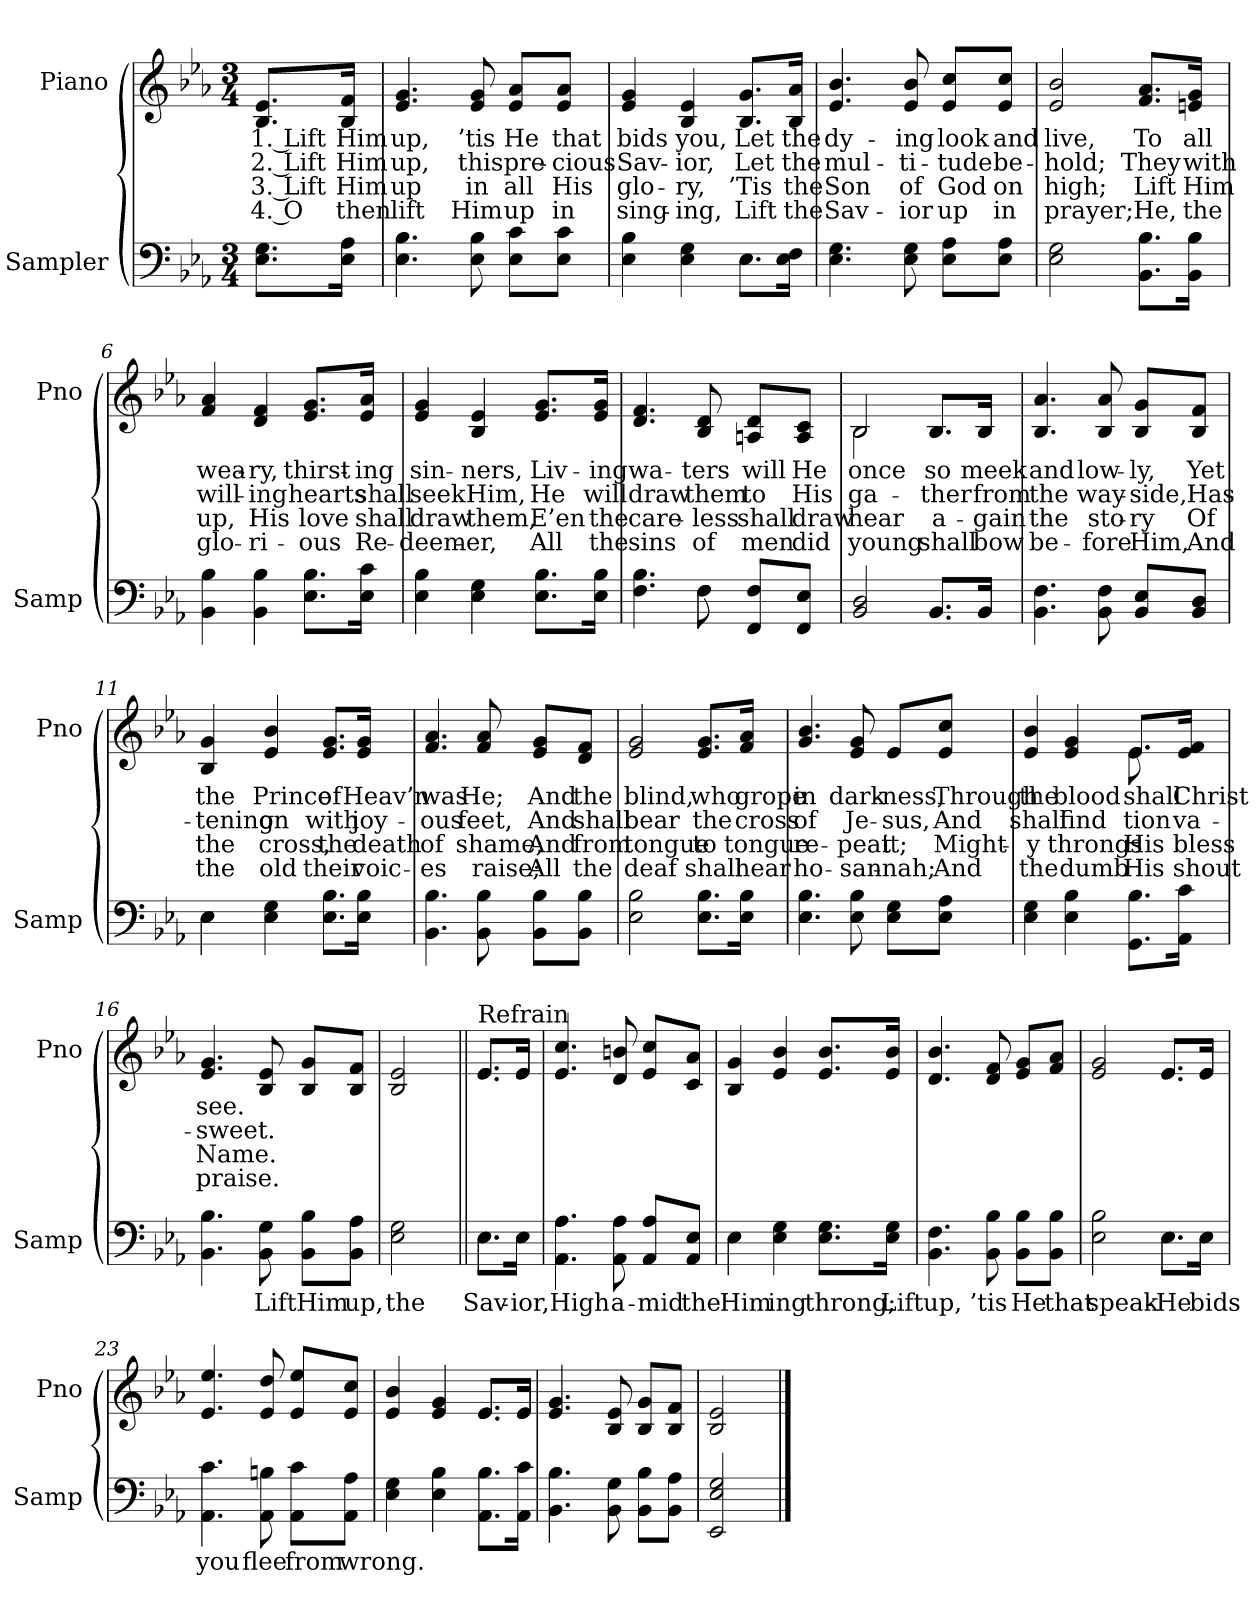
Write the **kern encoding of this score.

**kern	**text	**kern	**text	**text	**text	**text
*part2	*part2	*part1	*part1	*part1	*part1	*part1
*staff2	*staff2	*staff1	*staff1	*staff1	*staff1	*staff1
*I"Sampler	*	*I"Piano	*	*	*	*
*I'Samp	*	*I'Pno	*	*	*	*
*clefF4	*	*clefG2	*	*	*	*
*k[b-e-a-]	*	*k[b-e-a-]	*	*	*	*
*E-:	*	*E-:	*	*	*	*
*M3/4	*	*M3/4	*	*	*	*
=1	=1	=1	=1	=1	=1	=1
8.E-\ 8.G\L	.	8.B-/ 8.e-/L	1. Lift	2. Lift	3. Lift	4. O
16E-\ 16A-\Jk	.	16B-/ 16f/Jk	Him	Him	Him	then
=2	=2	=2	=2	=2	=2	=2
4.E- 4.B-	.	4.e- 4.g	up,	up,	up	lift
8E- 8B-	.	8e- 8g	’tis	this	in	Him
8E-\ 8c\L	.	8e-/ 8a-/L	He	pre-	all	up
8E-\ 8c\J	.	8e-/ 8a-/J	that	-cious	His	in
=3	=3	=3	=3	=3	=3	=3
4E- 4B-	.	4e- 4g	bids	Sav-	glo-	sing-
4E- 4G	.	4B- 4e-	you,	-ior,	-ry,	-ing,
8.E-\L	.	8.B-/ 8.g/L	Let	Let	’Tis	Lift
16E-\ 16F\Jk	.	16B-/ 16a-/Jk	the	the	the	the
=4	=4	=4	=4	=4	=4	=4
4.E- 4.G	.	4.e- 4.b-	dy-	mul-	Son	Sav-
8E- 8G	.	8e- 8b-	-ing	-ti-	of	-ior
8E-\ 8A-\L	.	8e-/ 8cc/L	look	-tude	God	up
8E-\ 8A-\J	.	8e-/ 8cc/J	and	be-	on	in
=5	=5	=5	=5	=5	=5	=5
2E- 2G	.	2e- 2b-	live,	-hold;	high;	prayer;
8.BB-\ 8.B-\L	.	8.f/ 8.a-/L	To	They	Lift	He,
16BB-\ 16B-\Jk	.	16en/ 16g/Jk	all	with	Him	the
=6	=6	=6	=6	=6	=6	=6
4BB- 4B-	.	4f 4a-	wea-	will-	up,	glo-
4BB- 4B-	.	4d 4f	-ry,	-ing	His	-ri-
8.E-\ 8.B-\L	.	8.e-/ 8.g/L	thirst-	hearts	love	-ous
16E-\ 16c\Jk	.	16e-/ 16a-/Jk	-ing	shall	shall	Re-
=7	=7	=7	=7	=7	=7	=7
4E- 4B-	.	4e- 4g	sin-	seek	draw	-deem-
4E- 4G	.	4B- 4e-	-ners,	Him,	them,	-er,
8.E-\ 8.B-\L	.	8.e-/ 8.g/L	Liv-	He	E’en	All
16E-\ 16B-\Jk	.	16e-/ 16g/Jk	-ing	will	the	the
=8	=8	=8	=8	=8	=8	=8
*^	*	*	*	*	*	*
4.F 4.B-	4.ryy	.	4.d 4.f	wa-	draw	care-	sins
8F\	8F	.	8B- 8d	-ters	them	-less	of
8FF/ 8F/L	4ryy	.	8An/ 8d/L	will	to	shall	men
8FF/ 8E-/J	.	.	8A/ 8c/J	He	His	draw	did
=9	=9	=9	=9	=9	=9	=9	=9
*	*	*	*^	*	*	*	*
2BB- 2D	2ryy	.	2B-/	2B-	once	ga-	hear	young
8.BB-/L	8.BB-/L	.	8.B-/L	8.B-/L	so	-ther	a-	shall
16BB-/Jk	16BB-/Jk	.	16B-/Jk	16B-/Jk	meek	from	-gain	bow
*v	*v	*	*	*	*	*	*	*
*	*	*v	*v	*	*	*	*
=10	=10	=10	=10	=10	=10	=10
4.BB- 4.F	.	4.B- 4.a-	and	the	the	be-
8BB- 8F	.	8B- 8a-	low-	way-	sto-	-fore
8BB-/ 8E-/L	.	8B-/ 8g/L	-ly,	-side,	-ry	Him,
8BB-/ 8D/J	.	8B-/ 8f/J	Yet	Has-	Of	And
=11	=11	=11	=11	=11	=11	=11
*^	*	*	*	*	*	*
4E-\	4E-	.	4B- 4g	the	-tening	the	the
4E- 4G	2ryy	.	4e- 4b-	Prince	on	cross,	old
8.E-\ 8.B-\L	.	.	8.e-/ 8.g/L	of	with	the	their
16E-\ 16B-\Jk	.	.	16e-/ 16g/Jk	Heav’n	joy-	death	voic-
*v	*v	*	*	*	*	*	*
=12	=12	=12	=12	=12	=12	=12
4.BB- 4.B-	.	4.f 4.a-	was	-ous	of	-es
8BB- 8B-	.	8f 8a-	He;	feet,	shame;	raise;
8BB-\ 8B-\L	.	8e-/ 8g/L	And	And	And	All
8BB-\ 8B-\J	.	8d/ 8f/J	the	shall	from	the
=13	=13	=13	=13	=13	=13	=13
2E- 2B-	.	2e- 2g	blind,	bear	tongue	deaf
8.E-\ 8.B-\L	.	8.e-/ 8.g/L	who	the	to	shall
16E-\ 16B-\Jk	.	16f/ 16a-/Jk	grope	cross	tongue	hear
=14	=14	=14	=14	=14	=14	=14
4.E- 4.B-	.	4.g 4.b-	in	of	re-	ho-
8E- 8B-	.	8e- 8g	dark-	Je-	-peat	-san-
8E-\ 8G\L	.	8e-/L	-ness,	-sus,	it;	-nah;
8E-\ 8A-\J	.	8e-/ 8cc/J	Through	And	Might-	And
=15	=15	=15	=15	=15	=15	=15
*	*	*^	*	*	*	*
4E- 4G	.	4e- 4b-	2ryy	the	shall	-y	the
4E- 4B-	.	4e- 4g	.	blood	find	throngs	dumb
8.GG\ 8.B-\L	.	8.e-/L	8.e-	shall	-tion	His	His
16AA-\ 16c\Jk	.	16e-/ 16f/Jk	16ryy	Christ	-va-	bless	shout
*	*	*v	*v	*	*	*	*
=16	=16	=16	=16	=16	=16	=16
4.BB- 4.B-	.	4.e- 4.g	see.	sweet.	Name.	praise.
8BB- 8G	Lift	8B- 8e-	.	.	.	.
8BB-\ 8B-\L	Him	8B-/ 8g/L	.	.	.	.
8BB-\ 8A-\J	up,	8B-/ 8f/J	.	.	.	.
=17	=17	=17	=17	=17	=17	=17
2E- 2G	the	2B- 2e-	.	.	.	.
=18||	=18||	=18||	=18||	=18||	=18||	=18||
*^	*	*^	*	*	*	*
!	!	!	!LO:TX:t=Refrain	!	!	!	!	!
8.E-\L	8.E-\L	Sav-	8.e-/L	8.e-/L	.	.	.	.
16E-\Jk	16E-\Jk	-ior,	16e-/Jk	16e-/Jk	.	.	.	.
*v	*v	*	*	*	*	*	*	*
*	*	*v	*v	*	*	*	*
=19	=19	=19	=19	=19	=19	=19
4.AA- 4.A-	High	4.e- 4.cc	.	.	.	.
8AA- 8A-	a-	8d 8bn	.	.	.	.
8AA-/ 8A-/L	-mid	8e-/ 8cc/L	.	.	.	.
8AA-/ 8E-/J	the	8c/ 8a-/J	.	.	.	.
=20	=20	=20	=20	=20	=20	=20
*^	*	*	*	*	*	*
4E-\	4E-	Him	4B- 4g	.	.	.	.
4E- 4G	2ryy	-ing	4e- 4b-	.	.	.	.
8.E-\ 8.G\L	.	throng;	8.e-/ 8.b-/L	.	.	.	.
16E-\ 16G\Jk	.	Lift	16e-/ 16b-/Jk	.	.	.	.
*v	*v	*	*	*	*	*	*
=21	=21	=21	=21	=21	=21	=21
4.BB- 4.F	up,	4.d 4.b-	.	.	.	.
8BB- 8B-	’tis	8d 8f	.	.	.	.
8BB-\ 8B-\L	He	8e-/ 8g/L	.	.	.	.
8BB-\ 8B-\J	that	8f/ 8a-/J	.	.	.	.
=22	=22	=22	=22	=22	=22	=22
*^	*	*^	*	*	*	*
2E- 2B-	2ryy	speak-	2e- 2g	2ryy	.	.	.	.
8.E-\L	8.E-\L	He	8.e-/L	8.e-/L	.	.	.	.
16E-\Jk	16E-\Jk	bids	16e-/Jk	16e-/Jk	.	.	.	.
*v	*v	*	*	*	*	*	*	*
*	*	*v	*v	*	*	*	*
=23	=23	=23	=23	=23	=23	=23
4.AA- 4.c	you	4.e- 4.ee-	.	.	.	.
8AA- 8Bn	flee	8e- 8dd	.	.	.	.
8AA-\ 8c\L	from	8e-/ 8ee-/L	.	.	.	.
8AA-\ 8A-\J	wrong.	8e-/ 8cc/J	.	.	.	.
=24	=24	=24	=24	=24	=24	=24
*	*	*^	*	*	*	*
4E- 4G	.	4e- 4b-	2ryy	.	.	.	.
4E- 4B-	.	4e- 4g	.	.	.	.	.
8.AA-\ 8.B-\L	.	8.e-/L	8.e-/L	.	.	.	.
16AA-\ 16c\Jk	.	16e-/Jk	16e-/Jk	.	.	.	.
*	*	*v	*v	*	*	*	*
=25	=25	=25	=25	=25	=25	=25
4.BB- 4.B-	.	4.e- 4.g	.	.	.	.
8BB- 8G	.	8B- 8e-	.	.	.	.
8BB-\ 8B-\L	.	8B-/ 8g/L	.	.	.	.
8BB-\ 8A-\J	.	8B-/ 8f/J	.	.	.	.
=26	=26	=26	=26	=26	=26	=26
2EE- 2E- 2G	.	2B- 2e-	.	.	.	.
==	==	==	==	==	==	==
*-	*-	*-	*-	*-	*-	*-
